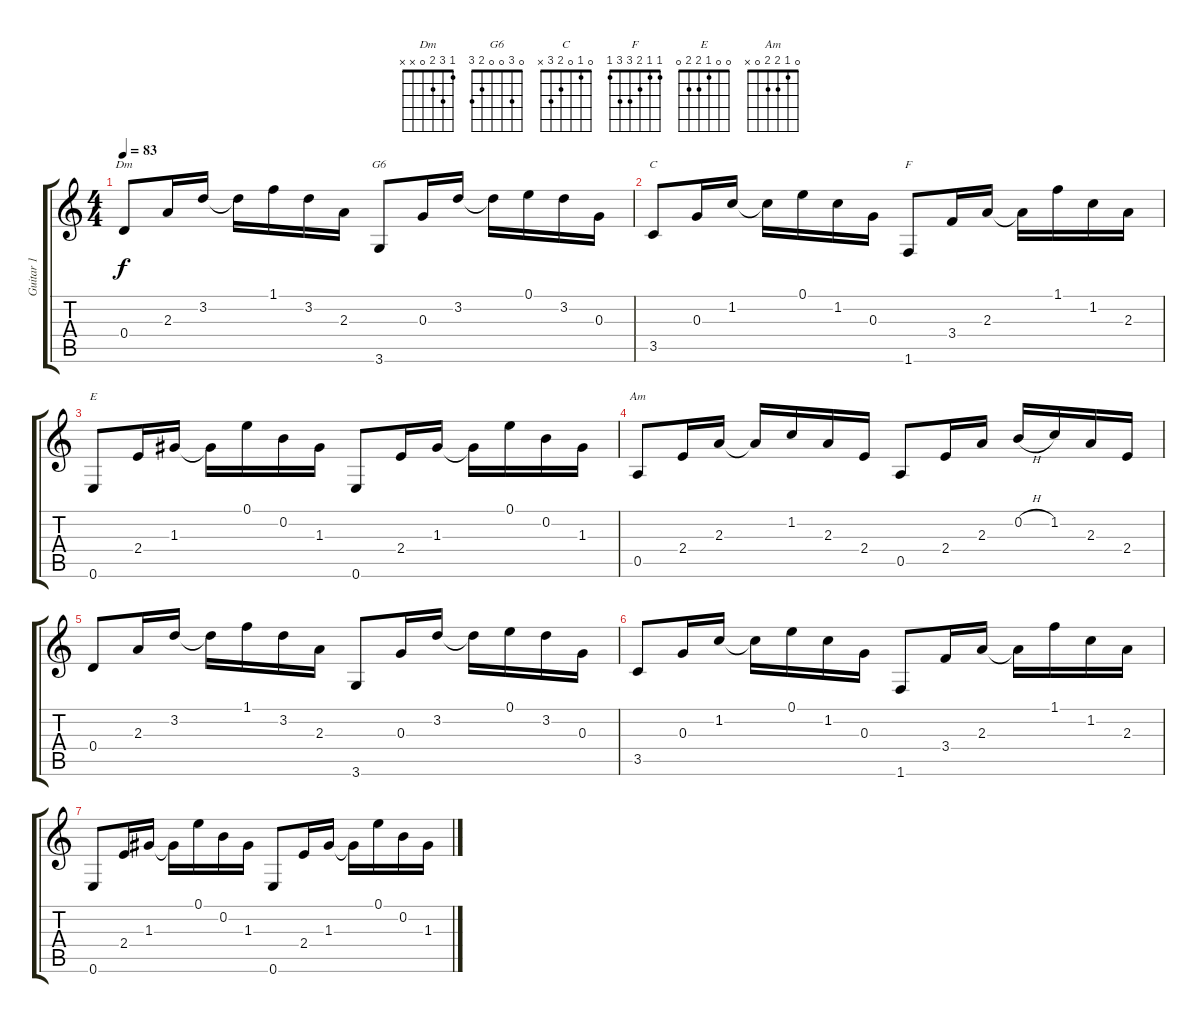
\track ("Guitar 1" "Guitar 1") {instrument electricguitarjazz}
\staff {score tabs}
\tuning (E4 B3 G3 D3 A2 E2) {hide}
\chord ("Dm" 1 3 2 0 x x)
\chord ("G6" 0 3 0 0 2 3)
\chord ("C" 0 1 0 2 3 x)
\chord ("F" 1 1 2 3 3 1)
\chord ("E" 0 0 1 2 2 0)
\chord ("Am" 0 1 2 2 0 x)
\ts (4 4)
\tempo 83
\clef g2
\ks c
0.4.8{ch "Dm" dy f} 2.3.16 3.2.16 3.2{t}.16 1.1.16 3.2.16 2.3.16 3.6.8{ch "G6"} 0.3.16 3.2.16 3.2{t}.16 0.1.16 3.2.16 0.3.16 |
3.5.8{ch "C"} 0.3.16 1.2.16 1.2{t}.16 0.1.16 1.2.16 0.3.16 1.6.8{ch "F"} 3.4.16 2.3.16 2.3{t}.16 1.1.16 1.2.16 2.3.16 |
0.6.8{ch "E"} 2.4.16 1.3.16 1.3{t}.16 0.1.16 0.2.16 1.3.16 0.6.8 2.4.16 1.3.16 1.3{t}.16 0.1.16 0.2.16 1.3.16 |
0.5.8{ch "Am"} 2.4.16 2.3.16 2.3{t}.16 1.2.16 2.3.16 2.4.16 0.5.8 2.4.16 2.3.16 0.2{h}.16 1.2.16 2.3.16 2.4.16 |
0.4.8 2.3.16 3.2.16 3.2{t}.16 1.1.16 3.2.16 2.3.16 3.6.8 0.3.16 3.2.16 3.2{t}.16 0.1.16 3.2.16 0.3.16 |
3.5.8 0.3.16 1.2.16 1.2{t}.16 0.1.16 1.2.16 0.3.16 1.6.8 3.4.16 2.3.16 2.3{t}.16 1.1.16 1.2.16 2.3.16 |
0.6.8 2.4.16 1.3.16 1.3{t}.16 0.1.16 0.2.16 1.3.16 0.6.8 2.4.16 1.3.16 1.3{t}.16 0.1.16 0.2.16 1.3.16
